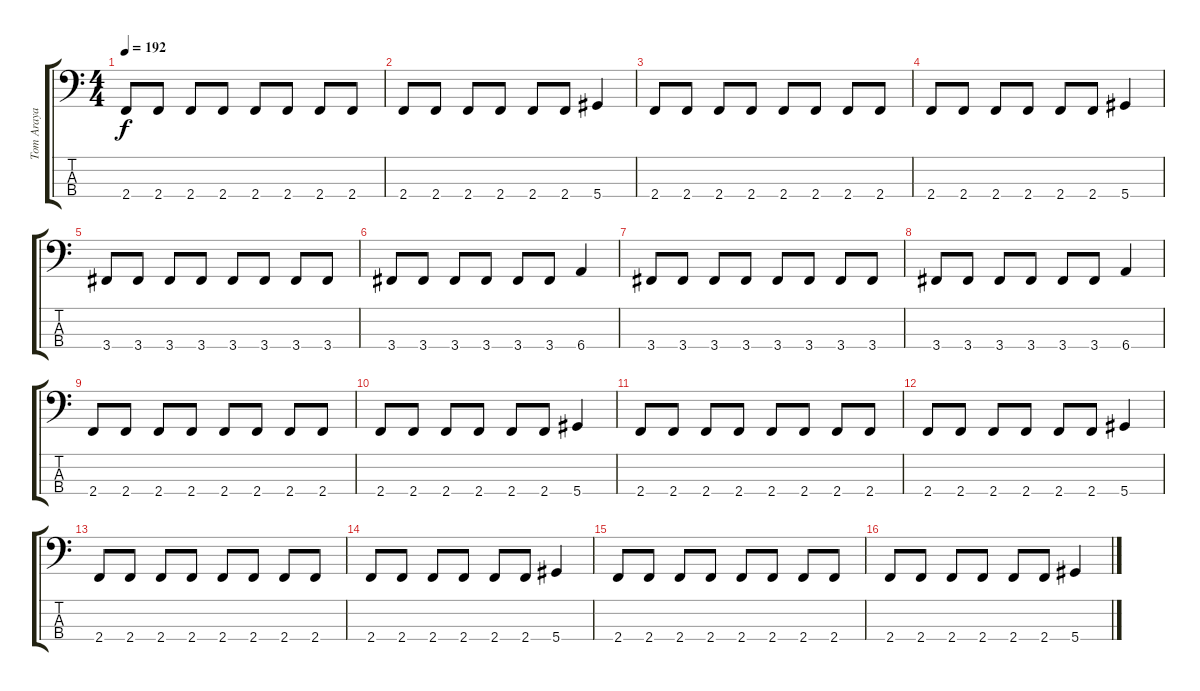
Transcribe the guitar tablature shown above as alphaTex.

\track ("Tom Araya" "Tom Araya") {instrument electricbasspick}
\staff {score tabs}
\tuning (Gb2 Db2 Ab1 Eb1) {hide}
\ts (4 4)
\tempo 192
\clef f4
\ks c
2.4.8{dy f} 2.4.8 2.4.8 2.4.8 2.4.8 2.4.8 2.4.8 2.4.8 |
2.4.8 2.4.8 2.4.8 2.4.8 2.4.8 2.4.8 5.4.4 |
2.4.8 2.4.8 2.4.8 2.4.8 2.4.8 2.4.8 2.4.8 2.4.8 |
2.4.8 2.4.8 2.4.8 2.4.8 2.4.8 2.4.8 5.4.4 |
3.4.8 3.4.8 3.4.8 3.4.8 3.4.8 3.4.8 3.4.8 3.4.8 |
3.4.8 3.4.8 3.4.8 3.4.8 3.4.8 3.4.8 6.4.4 |
3.4.8 3.4.8 3.4.8 3.4.8 3.4.8 3.4.8 3.4.8 3.4.8 |
3.4.8 3.4.8 3.4.8 3.4.8 3.4.8 3.4.8 6.4.4 |
2.4.8 2.4.8 2.4.8 2.4.8 2.4.8 2.4.8 2.4.8 2.4.8 |
2.4.8 2.4.8 2.4.8 2.4.8 2.4.8 2.4.8 5.4.4 |
2.4.8 2.4.8 2.4.8 2.4.8 2.4.8 2.4.8 2.4.8 2.4.8 |
2.4.8 2.4.8 2.4.8 2.4.8 2.4.8 2.4.8 5.4.4 |
2.4.8 2.4.8 2.4.8 2.4.8 2.4.8 2.4.8 2.4.8 2.4.8 |
2.4.8 2.4.8 2.4.8 2.4.8 2.4.8 2.4.8 5.4.4 |
2.4.8 2.4.8 2.4.8 2.4.8 2.4.8 2.4.8 2.4.8 2.4.8 |
2.4.8 2.4.8 2.4.8 2.4.8 2.4.8 2.4.8 5.4.4
